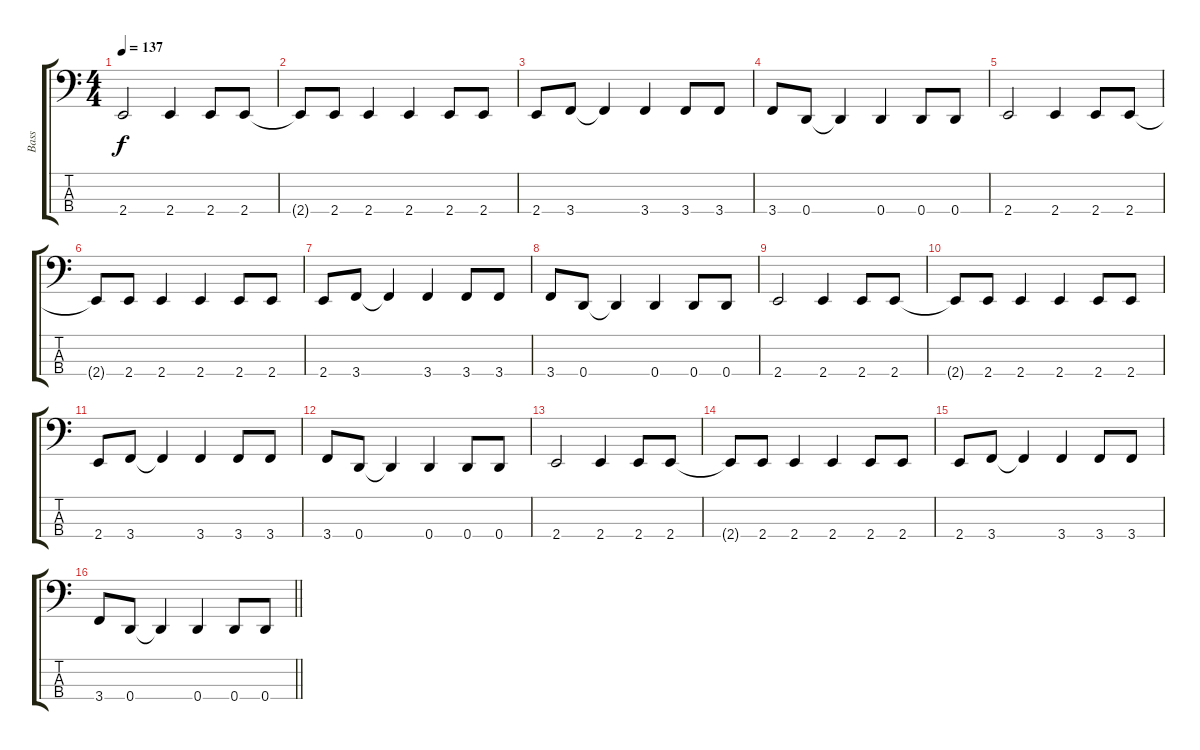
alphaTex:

\track ("Bass" "Bass") {instrument electricbassfinger}
\staff {score tabs}
\tuning (F2 C2 G1 D1) {hide}
\ts (4 4)
\tempo 137
\clef f4
\ks c
2.4.2{dy f} 2.4.4 2.4.8 2.4.8 |
2.4{t}.8 2.4.8 2.4.4 2.4.4 2.4.8 2.4.8 |
2.4.8 3.4.8 3.4{t}.4 3.4.4 3.4.8 3.4.8 |
3.4.8 0.4.8 0.4{t}.4 0.4.4 0.4.8 0.4.8 |
2.4.2 2.4.4 2.4.8 2.4.8 |
2.4{t}.8 2.4.8 2.4.4 2.4.4 2.4.8 2.4.8 |
2.4.8 3.4.8 3.4{t}.4 3.4.4 3.4.8 3.4.8 |
3.4.8 0.4.8 0.4{t}.4 0.4.4 0.4.8 0.4.8 |
2.4.2 2.4.4 2.4.8 2.4.8 |
2.4{t}.8 2.4.8 2.4.4 2.4.4 2.4.8 2.4.8 |
2.4.8 3.4.8 3.4{t}.4 3.4.4 3.4.8 3.4.8 |
3.4.8 0.4.8 0.4{t}.4 0.4.4 0.4.8 0.4.8 |
2.4.2 2.4.4 2.4.8 2.4.8 |
2.4{t}.8 2.4.8 2.4.4 2.4.4 2.4.8 2.4.8 |
2.4.8 3.4.8 3.4{t}.4 3.4.4 3.4.8 3.4.8 |
\barLineRight lightlight
3.4.8 0.4.8 0.4{t}.4 0.4.4 0.4.8 0.4.8
